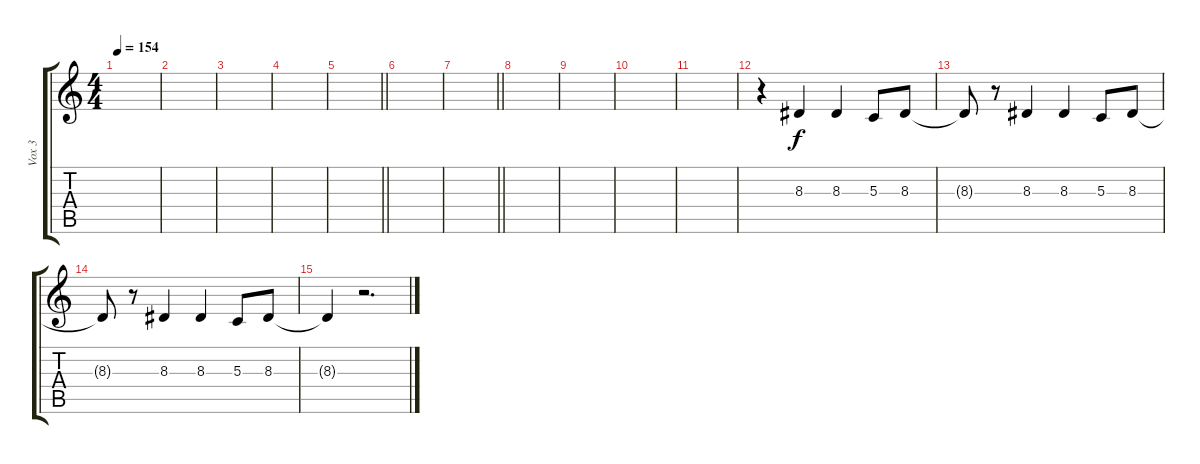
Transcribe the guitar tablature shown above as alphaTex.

\track ("Vox 3" "Vox 3") {instrument viola}
\staff {score tabs}
\tuning (E4 B3 G3 D3 A2 E2) {hide}
\ts (4 4)
\tempo 154
\clef g2
\ks c
|
|
|
|
\barLineRight lightlight
|
\section ("" " ")
|
\barLineRight lightlight
|
\section ("" " ")
|
|
|
|
r.4 8.3.4 8.3.4 5.3.8 8.3.8 |
8.3{t}.8 r.8 8.3.4 8.3.4 5.3.8 8.3.8 |
8.3{t}.8 r.8 8.3.4 8.3.4 5.3.8 8.3.8 |
8.3{t}.4 r.2{d}
